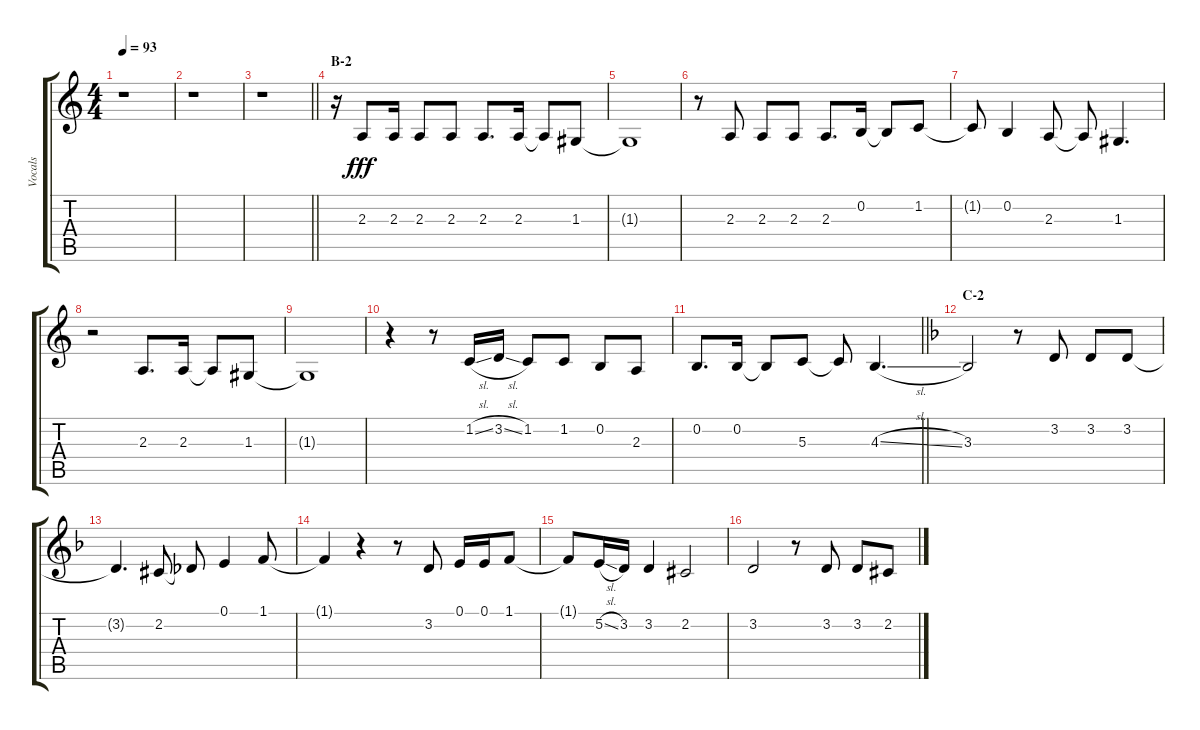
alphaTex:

\track ("Vocals" "Vocals") {instrument voiceoohs}
\staff {score tabs}
\tuning (E4 B3 G3 D3 A2 E2) {hide}
\ts (4 4)
\tempo 93
\clef g2
\ks c
r.1{dy fff} |
r.1 |
\barLineRight lightlight
r.1 |
\section ("" "B-2")
r.16 2.3.8 2.3.16 2.3.8 2.3.8 2.3.8{d} 2.3.16 2.3{t}.8 1.3.8 |
1.3{t}.1 |
r.8 2.3.8 2.3.8 2.3.8 2.3.8{d} 0.2.16 0.2{t}.8 1.2.8 |
1.2{t}.8 0.2.4 2.3.8 2.3{t}.8 1.3.4{d} |
r.2 2.3.8{d} 2.3.16 2.3{t}.8 1.3.8 |
1.3{t}.1 |
r.4 r.8 1.2{sl}.16 3.2{sl}.16 1.2.8 1.2.8 0.2.8 2.3.8 |
\barLineRight lightlight
0.2.8{d} 0.2.16 0.2{t}.8 5.3.8 5.3{t}.8 4.3{sl}.4{d} |
\section ("" "C-2")
\ks f
3.3.2 r.8 3.2.8 3.2.8 3.2.8 |
3.2{t}.4{d} 2.2{acc #}.8 2.2{t}.8 0.1.4 1.1.8 |
1.1{t}.4 r.4 r.8 3.2.8 0.1.16 0.1.16 1.1.8 |
1.1{t}.8 5.2{sl}.16 3.2.16 3.2.4 2.2{acc #}.2 |
3.2.2 r.8 3.2.8 3.2.8 2.2{acc #}.8
